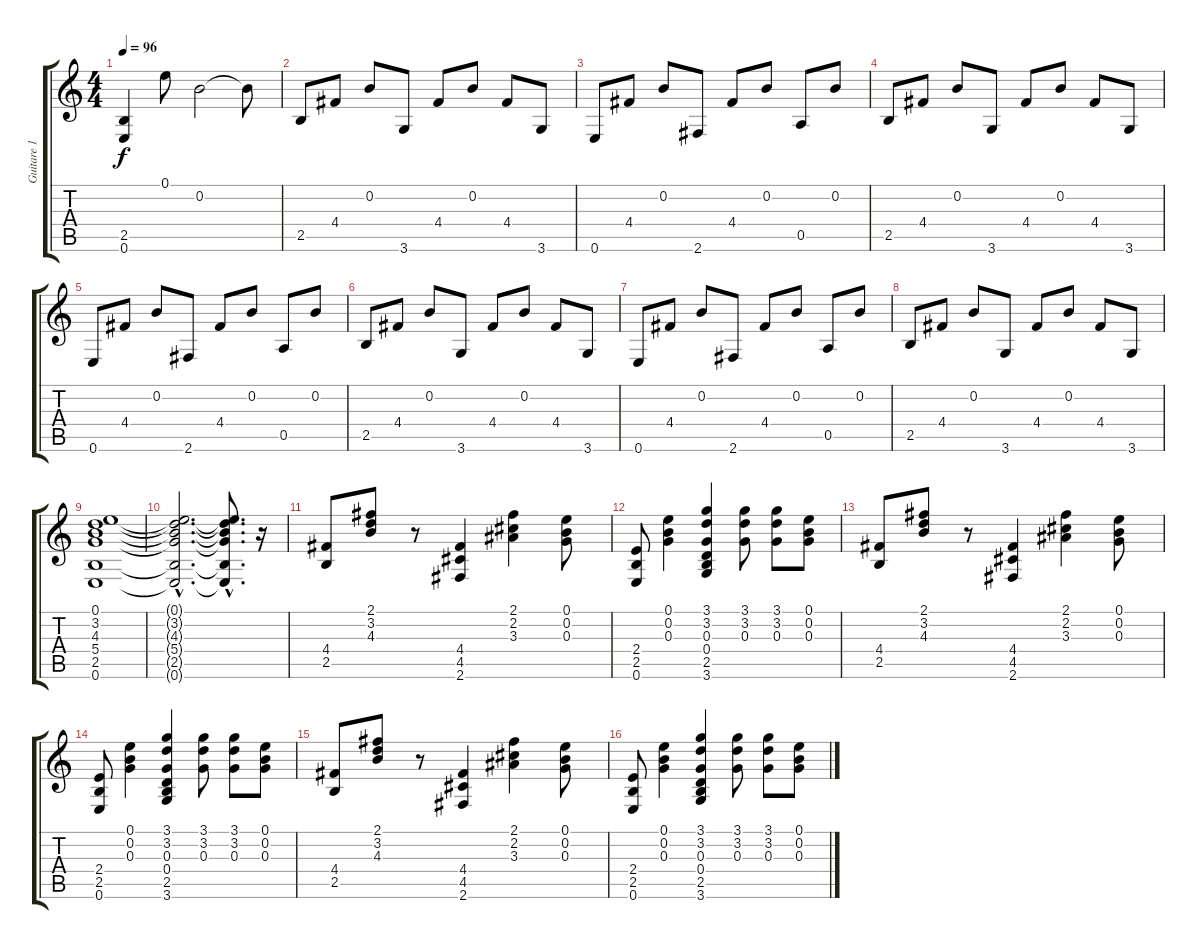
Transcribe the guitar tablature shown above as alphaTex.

\track ("Guitare 1" "Guitare 1") {instrument acousticguitarsteel}
\staff {score tabs}
\tuning (E4 B3 G3 D3 A2 E2) {hide}
\ts (4 4)
\tempo 96
\clef g2
\ks c
(2.5 0.6).4{dy f} 0.1.8 0.2.2 0.2{t}.8 |
2.5.8 4.4.8 0.2.8 3.6.8 4.4.8 0.2.8 4.4.8 3.6.8 |
0.6.8 4.4.8 0.2.8 2.6.8 4.4.8 0.2.8 0.5.8 0.2.8 |
2.5.8 4.4.8 0.2.8 3.6.8 4.4.8 0.2.8 4.4.8 3.6.8 |
0.6.8 4.4.8 0.2.8 2.6.8 4.4.8 0.2.8 0.5.8 0.2.8 |
2.5.8 4.4.8 0.2.8 3.6.8 4.4.8 0.2.8 4.4.8 3.6.8 |
0.6.8 4.4.8 0.2.8 2.6.8 4.4.8 0.2.8 0.5.8 0.2.8 |
2.5.8 4.4.8 0.2.8 3.6.8 4.4.8 0.2.8 4.4.8 3.6.8 |
(0.1 3.2 4.3 5.4 2.5 0.6).1 |
(0.1{hac t} 3.2{hac t} 4.3{hac t} 5.4{hac t} 2.5{hac t} 0.6{hac t}).2{d} (0.1{hac t} 3.2{hac t} 4.3{hac t} 5.4{hac t} 2.5{hac t} 0.6{hac t}).8{d} r.16 |
(4.4 2.5).8{instrument distortionguitar} (2.1 3.2 4.3).8 r.8 (4.4 4.5 2.6).4 (2.1 2.2 3.3).4 (0.1 0.2 0.3).8 |
(2.4 2.5 0.6).8 (0.1 0.2 0.3).4 (3.1 3.2 0.3 0.4 2.5 3.6).4 (3.1 3.2 0.3).8 (3.1 3.2 0.3).8 (0.1 0.2 0.3).8 |
(4.4 2.5).8 (2.1 3.2 4.3).8 r.8 (4.4 4.5 2.6).4 (2.1 2.2 3.3).4 (0.1 0.2 0.3).8 |
(2.4 2.5 0.6).8 (0.1 0.2 0.3).4 (3.1 3.2 0.3 0.4 2.5 3.6).4 (3.1 3.2 0.3).8 (3.1 3.2 0.3).8 (0.1 0.2 0.3).8 |
(4.4 2.5).8 (2.1 3.2 4.3).8 r.8 (4.4 4.5 2.6).4 (2.1 2.2 3.3).4 (0.1 0.2 0.3).8 |
(2.4 2.5 0.6).8 (0.1 0.2 0.3).4 (3.1 3.2 0.3 0.4 2.5 3.6).4 (3.1 3.2 0.3).8 (3.1 3.2 0.3).8 (0.1 0.2 0.3).8
